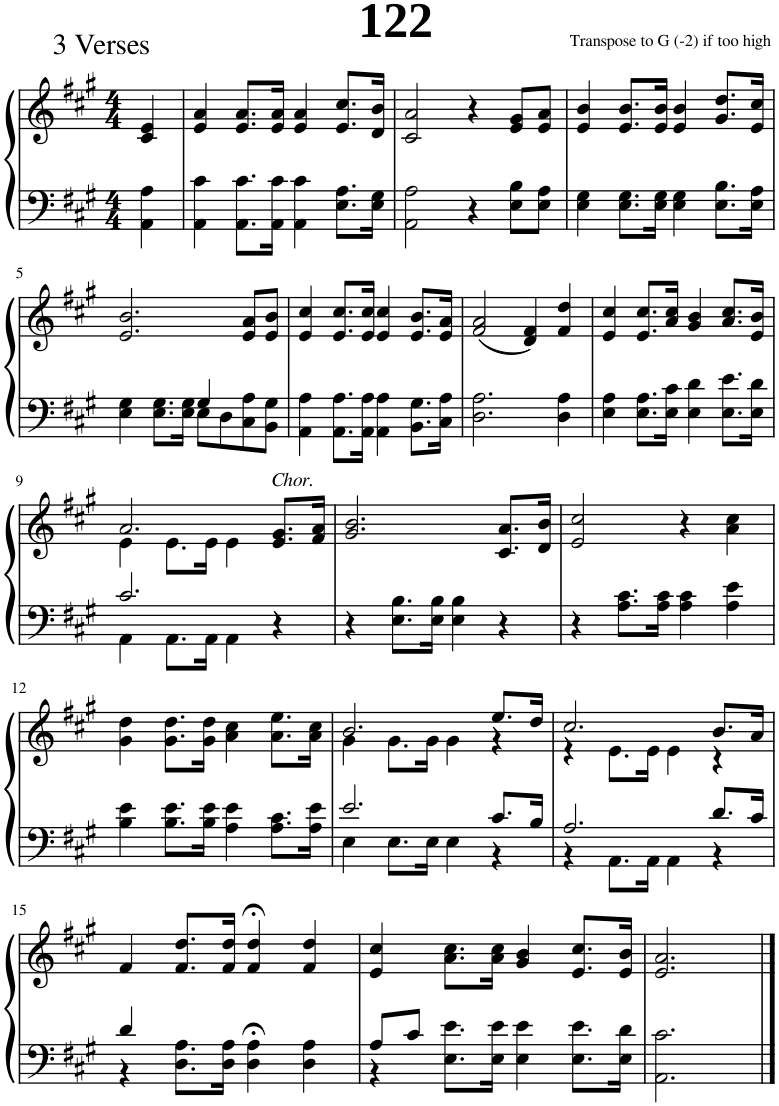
**kern	**kern
*part1	*part1
*staff2	*staff1
*I"Piano	*
*I'Pno.	*
*clefF4	*clefG2
*k[f#c#g#]	*k[f#c#g#]
*M4/4	*M4/4
=1	=1
4AA\ 4A\	4c#/ 4e/
=2	=2
4AA\ 4c#\	4e/ 4a/
8.AA\ 8.c#\L	8.e/ 8.a/L
16AA\ 16c#\Jk	16e/ 16a/Jk
4AA\ 4c#\	4e/ 4a/
8.E\ 8.A\L	8.e/ 8.cc#/L
16E\ 16G#\Jk	16d/ 16b/Jk
=3	=3
2AA\ 2A\	2c#/ 2a/
4r	4r
8E\ 8B\L	8e/ 8g#/L
8E\ 8A\J	8e/ 8a/J
=4	=4
4E\ 4G#\	4e/ 4b/
8.E\ 8.G#\L	8.e/ 8.b/L
16E\ 16G#\Jk	16e/ 16b/Jk
4E\ 4G#\	4e/ 4b/
8.E\ 8.B\L	8.g#/ 8.dd/L
16E\ 16A\Jk	16e/ 16cc#/Jk
!!LO:LB:g=z
=5	=5
*^	*
4E\ 4G#\	2ryy	2.e/ 2.b/
8.E\ 8.G#\L	.	.
16E\ 16G#\Jk	.	.
8E\L	4G#/	.
8D\	.	.
8C#\ 8A\	4ryy	8e/ 8a/L
8BB\ 8G#\J	.	8e/ 8b/J
*v	*v	*
=6	=6
4AA\ 4A\	4e/ 4cc#/
8.AA\ 8.A\L	8.e/ 8.cc#/L
16AA\ 16A\Jk	16e/ 16cc#/Jk
4AA\ 4A\	4e/ 4cc#/
8.BB\ 8.G#\L	8.e/ 8.b/L
16C#\ 16A\Jk	16e/ 16a/Jk
=7	=7
2.D\ 2.A\	(2f#/ 2a/
.	4d/ 4f#/)
4D\ 4A\	4f#/ 4dd/
=8	=8
4E\ 4A\	4e/ 4cc#/
8.E\ 8.A\L	8.e/ 8.cc#/L
16E\ 16c#\Jk	16a/ 16cc#/Jk
4E\ 4d\	4g#/ 4b/
8.E\ 8.e\L	8.a/ 8.cc#/L
16E\ 16d\Jk	16e/ 16b/Jk
!!LO:LB:g=z
=9	=9
*^	*^
2.c#/	4AA\	2.a/	4e\
.	8.AA\L	.	8.e\L
.	16AA\Jk	.	16e\Jk
.	4AA\	.	4e\
!	!	!LO:TX:a:i:t=Chor.	!
4r	4ryy	8.e/ 8.g#/L	4ryy
.	.	16f#/ 16a/Jk	.
*v	*v	*	*
*	*v	*v
=10	=10
4r	2.g#/ 2.b/
8.E\ 8.B\L	.
16E\ 16B\Jk	.
4E\ 4B\	.
4r	8.c#/ 8.a/L
.	16d/ 16b/Jk
=11	=11
4r	2e/ 2cc#/
8.A\ 8.c#\L	.
16A\ 16c#\Jk	.
4A\ 4c#\	4r
4A\ 4e\	4a\ 4cc#\
!!LO:LB:g=z
=12	=12
4B\ 4e\	4g#\ 4dd\
8.B\ 8.e\L	8.g#\ 8.dd\L
16B\ 16e\Jk	16g#\ 16dd\Jk
4A\ 4e\	4a\ 4cc#\
8.A\ 8.c#\L	8.a\ 8.ee\L
16A\ 16e\Jk	16a\ 16cc#\Jk
=13	=13
*^	*^
2.e/	4E\	2.b/	4g#\
.	8.E\L	.	8.g#\L
.	16E\Jk	.	16g#\Jk
.	4E\	.	4g#\
8.c#/L	4r	8.ee/L	4r
16B/Jk	.	16dd/Jk	.
=14	=14	=14	=14
2.A/	4r	2.cc#/	4r
.	8.AA\L	.	8.e\L
.	16AA\Jk	.	16e\Jk
.	4AA\	.	4e\
8.d/L	4r	8.b/L	4r
16c#/Jk	.	16a/Jk	.
*	*	*v	*v
!!LO:LB:g=z
=15	=15	=15
4d/	4r	4f#/
2.ryy	8.D\ 8.A\L	8.f#/ 8.dd/L
.	16D\ 16A\Jk	16f#/ 16dd/Jk
.	4D\;< 4A\;<	4f#/;< 4dd/;<
.	4D\ 4A\	4f#/ 4dd/
=16	=16	=16
8A/L	4r	4e/ 4cc#/
8c#/J	.	.
2.ryy	8.E\ 8.e\L	8.a\ 8.cc#\L
.	16E\ 16e\Jk	16a\ 16cc#\Jk
.	4E\ 4e\	4g#/ 4b/
.	8.E\ 8.e\L	8.e/ 8.cc#/L
.	16E\ 16d\Jk	16e/ 16b/Jk
*v	*v	*
=17	=17
2.AA\ 2.c#\	2.e/ 2.a/
==	==
*-	*-
